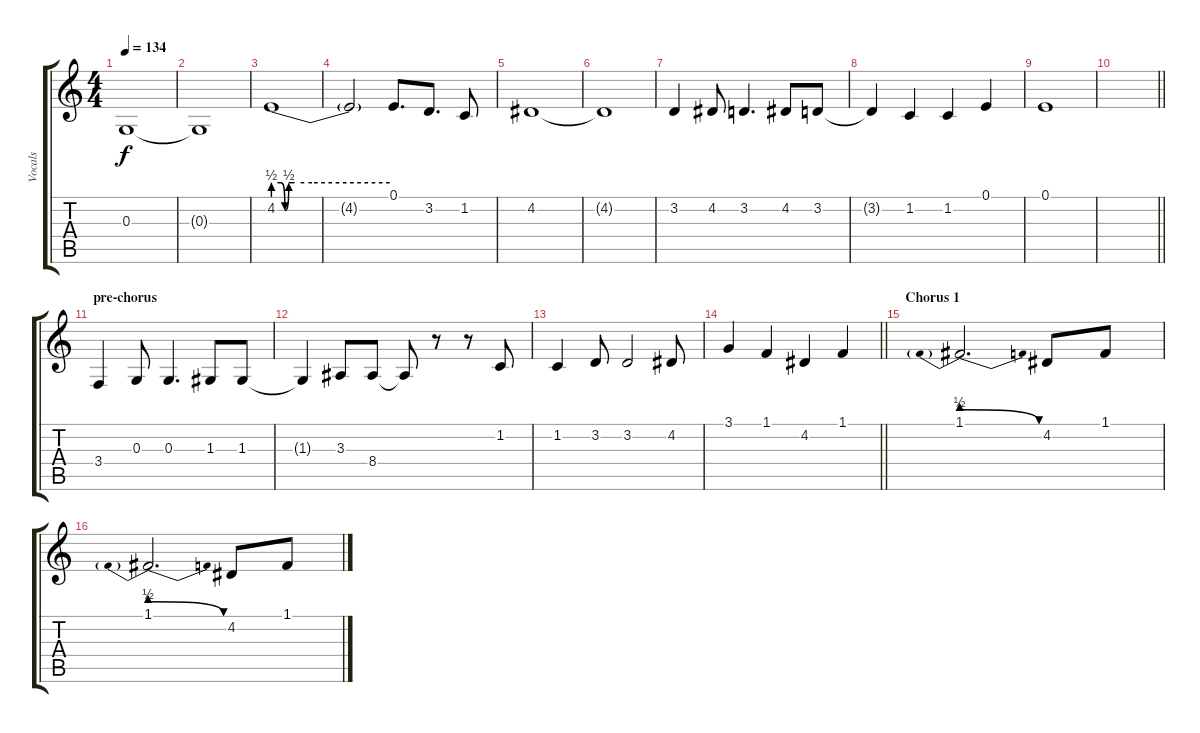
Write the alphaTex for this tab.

\track ("Vocals" "Vocals") {instrument flute}
\staff {score tabs}
\tuning (E4 B3 G3 D3 A2 E2) {hide}
\ts (4 4)
\tempo 134
\clef g2
\ks c
0.3.1{dy f} |
0.3{t}.1 |
4.2{be (custom 0 2 4 2 6 0 8 2 11 2 16 2 20 2 60 2)}.1 |
4.2{t}.2 0.1.8{d} 3.2.8{d} 1.2.8 |
4.2.1 |
4.2{t}.1 |
3.2.4 4.2.8 3.2.4{d} 4.2.8 3.2.8 |
3.2{t}.4 1.2.4 1.2.4 0.1.4 |
0.1.1 |
\barLineRight lightlight
|
\section ("" "pre-chorus")
3.4.4 0.3.8 0.3.4{d} 1.3.8 1.3.8 |
1.3{t}.4 3.3.8 8.4.8 8.4{t}.8 r.8 r.8 1.2.8 |
1.2.4 3.2.8 3.2.2 4.2.8 |
\barLineRight lightlight
3.1.4 1.1.4 4.2.4 1.1.4 |
\section ("" "Chorus 1")
1.1{be (prebendrelease 0 2 60 0)}.2{d} 4.2.8 1.1.8 |
1.1{be (prebendrelease 0 2 60 0)}.2{d} 4.2.8 1.1.8
